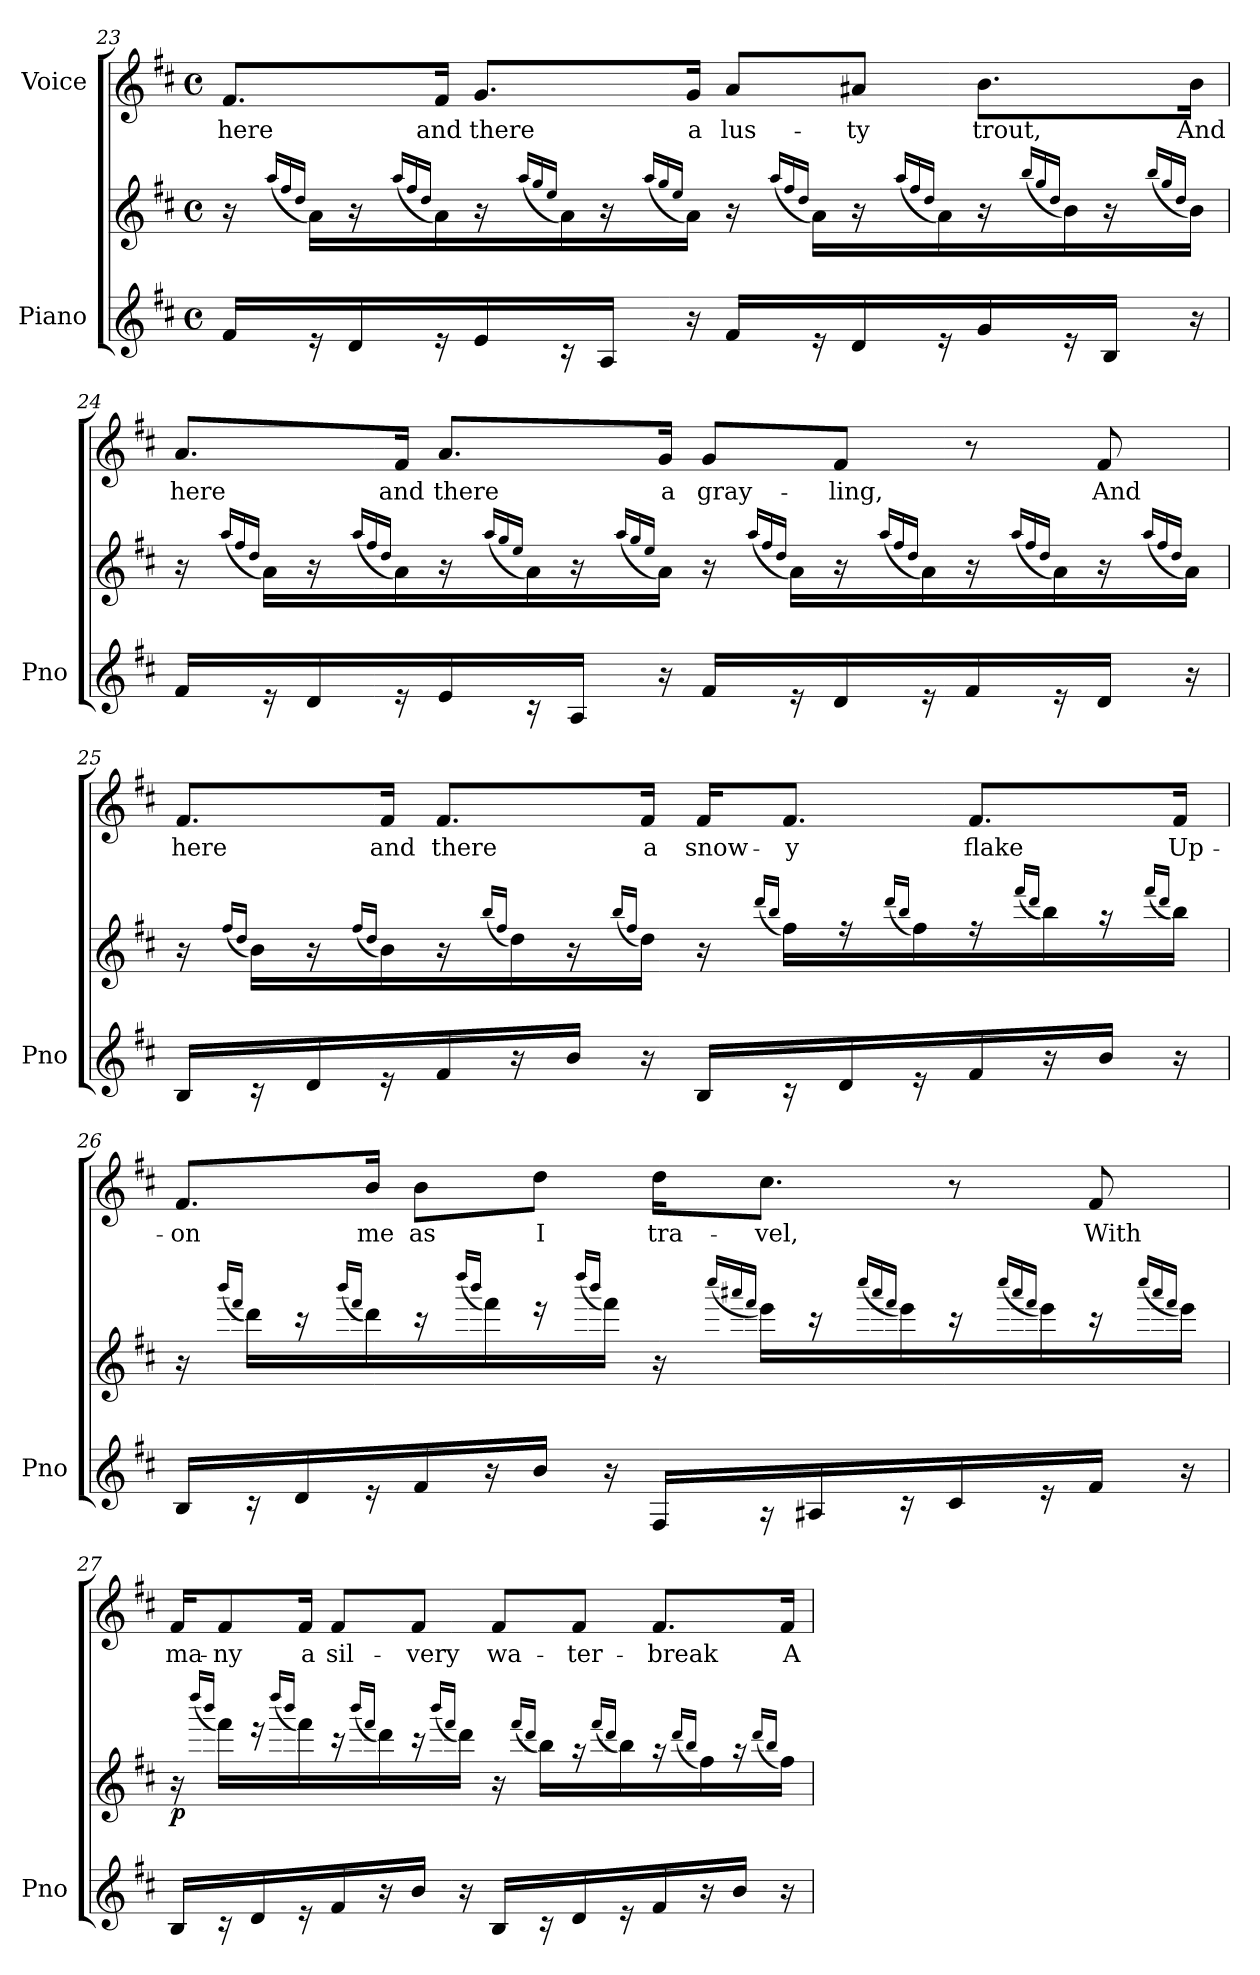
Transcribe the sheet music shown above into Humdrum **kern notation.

**kern	**kern	**dynam	**kern	**text
*part2	*part2	*part2	*part1	*part1
*staff3	*staff2	*staff2/3	*staff1	*staff1
*I"Piano	*	*	*I"Voice	*
*I'Pno	*	*	*	*
*clefG2	*clefG2	*	*clefG2	*
*k[f#c#]	*k[f#c#]	*	*k[f#c#]	*
*M4/4	*M4/4	*	*M4/4	*
*met(c)	*met(c)	*	*met(c)	*
=23	=23	=23	=23	=23
16f#/LL	16r	.	8.f#/L	here
.	(16qaa/LL	.	.	.
.	16qff#/	.	.	.
.	16qdd/JJ	.	.	.
16r	16a\LL)	.	.	.
16d/	16r	.	.	.
.	(16qaa/LL	.	.	.
.	16qff#/	.	.	.
.	16qdd/JJ	.	.	.
16r	16a\)	.	16f#/Jk	and
16e/	16r	.	8.g/L	there
.	(16qaa/LL	.	.	.
.	16qgg/	.	.	.
.	16qee/JJ	.	.	.
16r	16a\)	.	.	.
16A/JJ	16r	.	.	.
.	(16qaa/LL	.	.	.
.	16qgg/	.	.	.
.	16qee/JJ	.	.	.
16r	16a\JJ)	.	16g/Jk	a
16f#/LL	16r	.	8a/L	lus-
.	(16qaa/LL	.	.	.
.	16qff#/	.	.	.
.	16qdd/JJ	.	.	.
16r	16a\LL)	.	.	.
16d/	16r	.	8a#X/J	-ty
.	(16qaa/LL	.	.	.
.	16qff#/	.	.	.
.	16qdd/JJ	.	.	.
16r	16a\)	.	.	.
16g/	16r	.	8.b\L	trout,
.	(16qbb/LL	.	.	.
.	16qgg/	.	.	.
.	16qdd/JJ	.	.	.
16r	16b\)	.	.	.
16B/JJ	16r	.	.	.
.	(16qbb/LL	.	.	.
.	16qgg/	.	.	.
.	16qdd/JJ	.	.	.
16r	16b\JJ)	.	16b\Jk	And
=24	=24	=24	=24	=24
16f#/LL	16r	.	8.a/L	here
.	(16qaa/LL	.	.	.
.	16qff#/	.	.	.
.	16qdd/JJ	.	.	.
16r	16a\LL)	.	.	.
16d/	16r	.	.	.
.	(16qaa/LL	.	.	.
.	16qff#/	.	.	.
.	16qdd/JJ	.	.	.
16r	16a\)	.	16f#/Jk	and
16e/	16r	.	8.a/L	there
.	(16qaa/LL	.	.	.
.	16qgg/	.	.	.
.	16qee/JJ	.	.	.
16r	16a\)	.	.	.
16A/JJ	16r	.	.	.
.	(16qaa/LL	.	.	.
.	16qgg/	.	.	.
.	16qee/JJ	.	.	.
16r	16a\JJ)	.	16g/Jk	a
16f#/LL	16r	.	8g/L	gray-
.	(16qaa/LL	.	.	.
.	16qff#/	.	.	.
.	16qdd/JJ	.	.	.
16r	16a\LL)	.	.	.
16d/	16r	.	8f#/J	-ling,
.	(16qaa/LL	.	.	.
.	16qff#/	.	.	.
.	16qdd/JJ	.	.	.
16r	16a\)	.	.	.
16f#/	16r	.	8r	.
.	(16qaa/LL	.	.	.
.	16qff#/	.	.	.
.	16qdd/JJ	.	.	.
16r	16a\)	.	.	.
16d/JJ	16r	.	8f#/	And
.	(16qaa/LL	.	.	.
.	16qff#/	.	.	.
.	16qdd/JJ	.	.	.
16r	16a\JJ)	.	.	.
=25	=25	=25	=25	=25
16B/LL	16r	.	8.f#/L	here
.	(16qff#/LL	.	.	.
.	16qdd/JJ	.	.	.
16r	16b\LL)	.	.	.
16d/	16r	.	.	.
.	(16qff#/LL	.	.	.
.	16qdd/JJ	.	.	.
16r	16b\)	.	16f#/Jk	and
16f#/	16r	.	8.f#/L	there
.	(16qbb/LL	.	.	.
.	16qff#/JJ	.	.	.
16r	16dd\)	.	.	.
16b/JJ	16r	.	.	.
.	(16qbb/LL	.	.	.
.	16qff#/JJ	.	.	.
16r	16dd\JJ)	.	16f#/Jk	a
16B/LL	16r	.	16f#/KL	snow-
.	(16qddd/LL	.	.	.
.	16qbb/JJ	.	.	.
16r	16ff#\LL)	.	8.f#/J	-y
16d/	16r	.	.	.
.	(16qddd/LL	.	.	.
.	16qbb/JJ	.	.	.
16r	16ff#\)	.	.	.
16f#/	16r	.	8.f#/L	flake
.	(16qfff#/LL	.	.	.
.	16qddd/JJ	.	.	.
16r	16bb\)	.	.	.
16b/JJ	16r	.	.	.
.	(16qfff#/LL	.	.	.
.	16qddd/JJ	.	.	.
16r	16bb\JJ)	.	16f#/Jk	Up-
=26	=26	=26	=26	=26
16B/LL	16r	.	8.f#/L	-on
.	(16qbbb/LL	.	.	.
.	16qfff#/JJ	.	.	.
16r	16ddd\LL)	.	.	.
16d/	16r	.	.	.
.	(16qbbb/LL	.	.	.
.	16qfff#/JJ	.	.	.
16r	16ddd\)	.	16b/Jk	me
16f#/	16r	.	8b\L	as
.	(16qdddd/LL	.	.	.
.	16qbbb/JJ	.	.	.
16r	16fff#\)	.	.	.
16b/JJ	16r	.	8dd\J	I
.	(16qdddd/LL	.	.	.
.	16qbbb/JJ	.	.	.
16r	16fff#\JJ)	.	.	.
16F#/LL	16r	.	16dd\KL	tra-
.	(16qcccc#/LL	.	.	.
.	16qaaa#X/	.	.	.
.	16qfff#/JJ	.	.	.
16r	16eee\LL)	.	8.cc#\J	-vel,
16A#X/	16r	.	.	.
.	(16qcccc#/LL	.	.	.
.	16qaaa#/	.	.	.
.	16qfff#/JJ	.	.	.
16r	16eee\)	.	.	.
16c#/	16r	.	8r	.
.	(16qcccc#/LL	.	.	.
.	16qaaa#/	.	.	.
.	16qfff#/JJ	.	.	.
16r	16eee\)	.	.	.
16f#/JJ	16r	.	8f#/	With
.	(16qcccc#/LL	.	.	.
.	16qaaa#/	.	.	.
.	16qfff#/JJ	.	.	.
16r	16eee\JJ)	.	.	.
=27	=27	=27	=27	=27
!	!	!LO:DY:b	!	!
16B/LL	16r	p	16f#/KL	ma-
.	(16qdddd/LL	.	.	.
.	16qbbb/JJ	.	.	.
16r	16fff#\LL)	.	8f#/	-ny
16d/	16r	.	.	.
.	(16qdddd/LL	.	.	.
.	16qbbb/JJ	.	.	.
16r	16fff#\)	.	16f#/Jk	a
16f#/	16r	.	8f#/L	sil-
.	(16qbbb/LL	.	.	.
.	16qfff#/JJ	.	.	.
16r	16ddd\)	.	.	.
16b/JJ	16r	.	8f#/J	-very
.	(16qbbb/LL	.	.	.
.	16qfff#/JJ	.	.	.
16r	16ddd\JJ)	.	.	.
16B/LL	16r	.	8f#/L	wa-
.	(16qfff#/LL	.	.	.
.	16qddd/JJ	.	.	.
16r	16bb\LL)	.	.	.
16d/	16r	.	8f#/J	-ter-
.	(16qfff#/LL	.	.	.
.	16qddd/JJ	.	.	.
16r	16bb\)	.	.	.
16f#/	16r	.	8.f#/L	-break
.	(16qddd/LL	.	.	.
.	16qbb/JJ	.	.	.
16r	16ff#\)	.	.	.
16b/JJ	16r	.	.	.
.	(16qddd/LL	.	.	.
.	16qbb/JJ	.	.	.
16r	16ff#\JJ)	.	16f#/Jk	A-
=	=	=	=	=
*-	*-	*-	*-	*-
